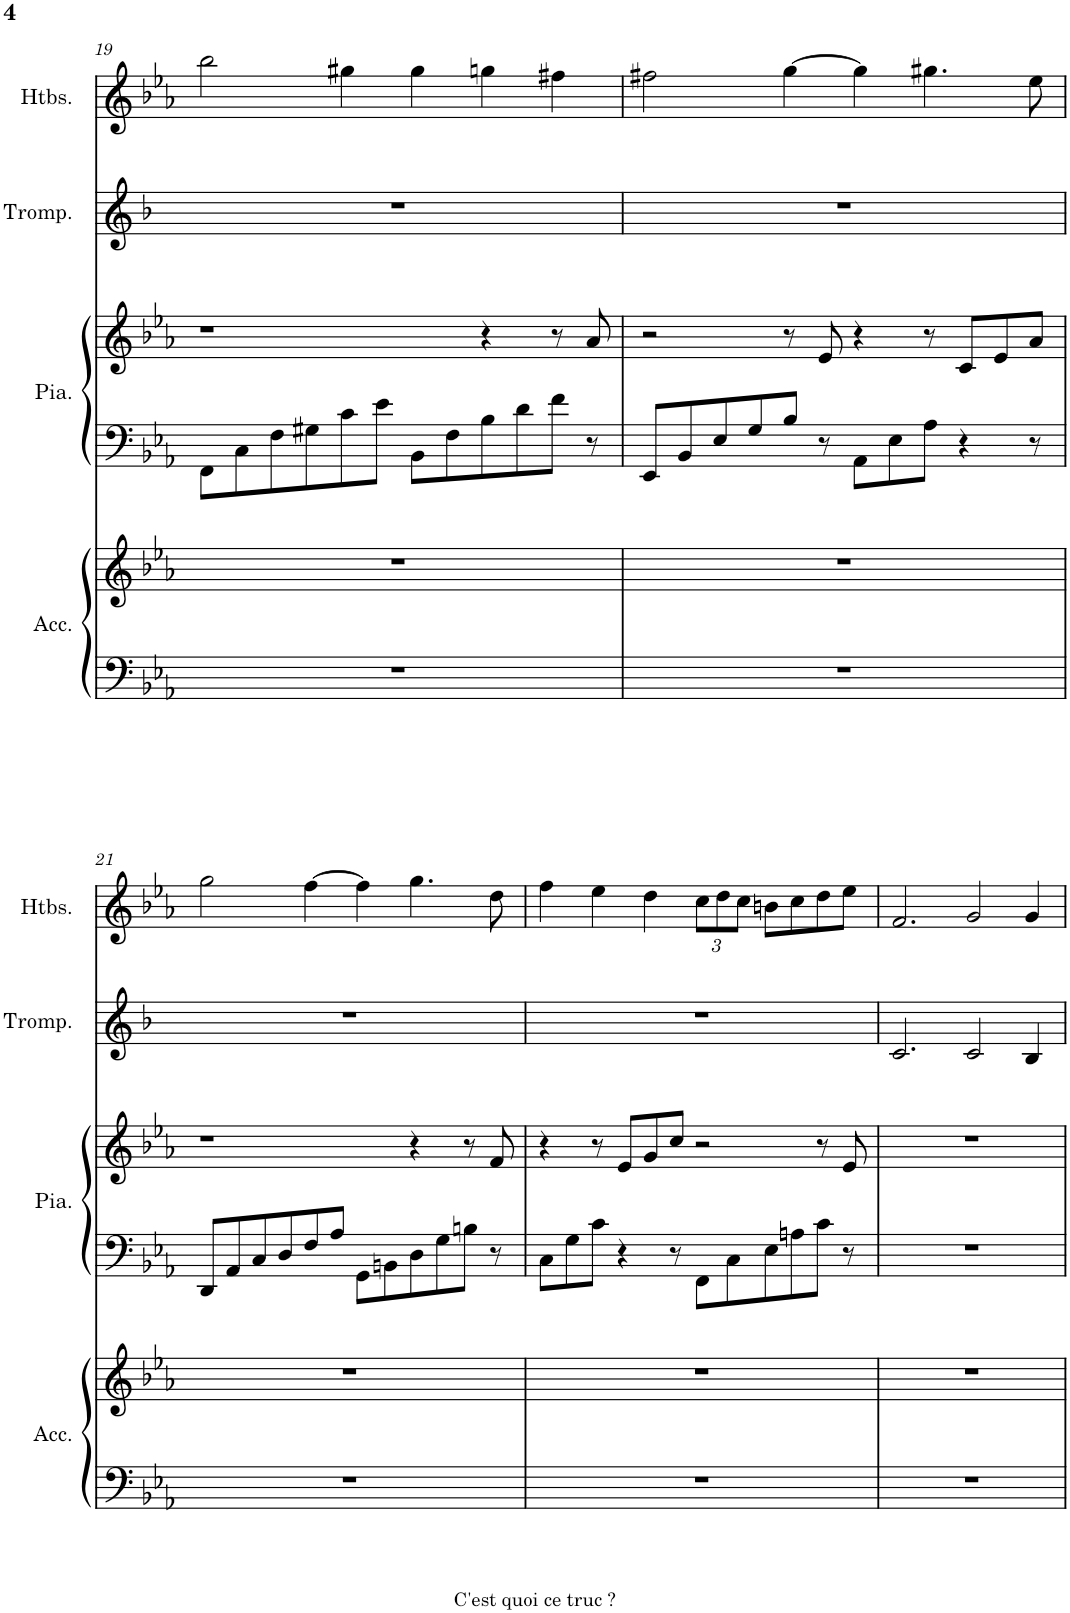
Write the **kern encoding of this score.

**kern	**kern	**kern	**kern	**kern	**kern
*part4	*part4	*part3	*part3	*part2	*part1
*staff6	*staff5	*staff4	*staff3	*staff2	*staff1
*I"Accordéon	*	*I"Piano à queue	*	*I"Trompette	*I"Hautbois
*I'Acc.	*	*I'Pia.	*	*I'Tromp.	*I'Htbs.
!!LO:PB:g=z
*clefF4	*clefG2	*clefF4	*clefG2	*clefG2	*clefG2
*	*	*	*	*Trd1c2	*
*k[b-e-a-]	*k[b-e-a-]	*k[b-e-a-]	*k[b-e-a-]	*k[b-]	*k[b-e-a-]
*M6/4	*M6/4	*M6/4	*M6/4	*M6/4	*M6/4
=19	=19	=19	=19	=19	=19
1.r	1.r	8FF\L	1r	1.r	2bb-\
.	.	8C\	.	.	.
.	.	8F\	.	.	.
.	.	8G#X\	.	.	.
.	.	8c\	.	.	4gg#X\
.	.	8e-\J	.	.	.
.	.	8BB-\L	.	.	4gg#\
.	.	8F\	.	.	.
.	.	8B-\	4r	.	4ggn\
.	.	8d\	.	.	.
.	.	8f\J	8r	.	4ff#X\
.	.	8r	8a-/	.	.
=20	=20	=20	=20	=20	=20
1.r	1.r	8EE-/L	2r	1.r	2ff#X\
.	.	8BB-/	.	.	.
.	.	8E-/	.	.	.
.	.	8G/	.	.	.
.	.	8B-/J	8r	.	[4gg\
.	.	8r	8e-/	.	.
.	.	8AA-\L	4r	.	4gg\]
.	.	8E-\	.	.	.
.	.	8A-\J	8r	.	4.gg#X\
.	.	4r	8c/L	.	.
.	.	.	8e-/	.	.
.	.	8r	8a-/J	.	8ee-\
!!LO:LB:g=z
=21	=21	=21	=21	=21	=21
1.r	1.r	8DD/L	1r	1.r	2gg\
.	.	8AA-/	.	.	.
.	.	8C/	.	.	.
.	.	8D/	.	.	.
.	.	8F/	.	.	[4ff\
.	.	8A-/J	.	.	.
.	.	8GG\L	.	.	4ff\]
.	.	8BBn\	.	.	.
.	.	8D\	4r	.	4.gg\
.	.	8G\	.	.	.
.	.	8Bn\J	8r	.	.
.	.	8r	8f/	.	8dd\
=22	=22	=22	=22	=22	=22
1.r	1.r	8C\L	4r	1.r	4ff\
.	.	8G\	.	.	.
.	.	8c\J	8r	.	4ee-\
.	.	4r	8e-/L	.	.
.	.	.	8g/	.	4dd\
.	.	8r	8cc/J	.	.
*	*	*	*	*	*Xbrackettup
.	.	8FF\L	2r	.	12cc\L
.	.	.	.	.	12dd\
.	.	8C\	.	.	.
.	.	.	.	.	12cc\J
.	.	8E-\	.	.	8bn\L
.	.	8An\	.	.	8cc\
.	.	8c\J	8r	.	8dd\
.	.	8r	8e-/	.	8ee-\J
=23	=23	=23	=23	=23	=23
1.r	1.r	1.r	1.r	2.c/	2.f/
.	.	.	.	2c/	2g/
.	.	.	.	4B-/	4g/
=	=	=	=	=	=
*-	*-	*-	*-	*-	*-
